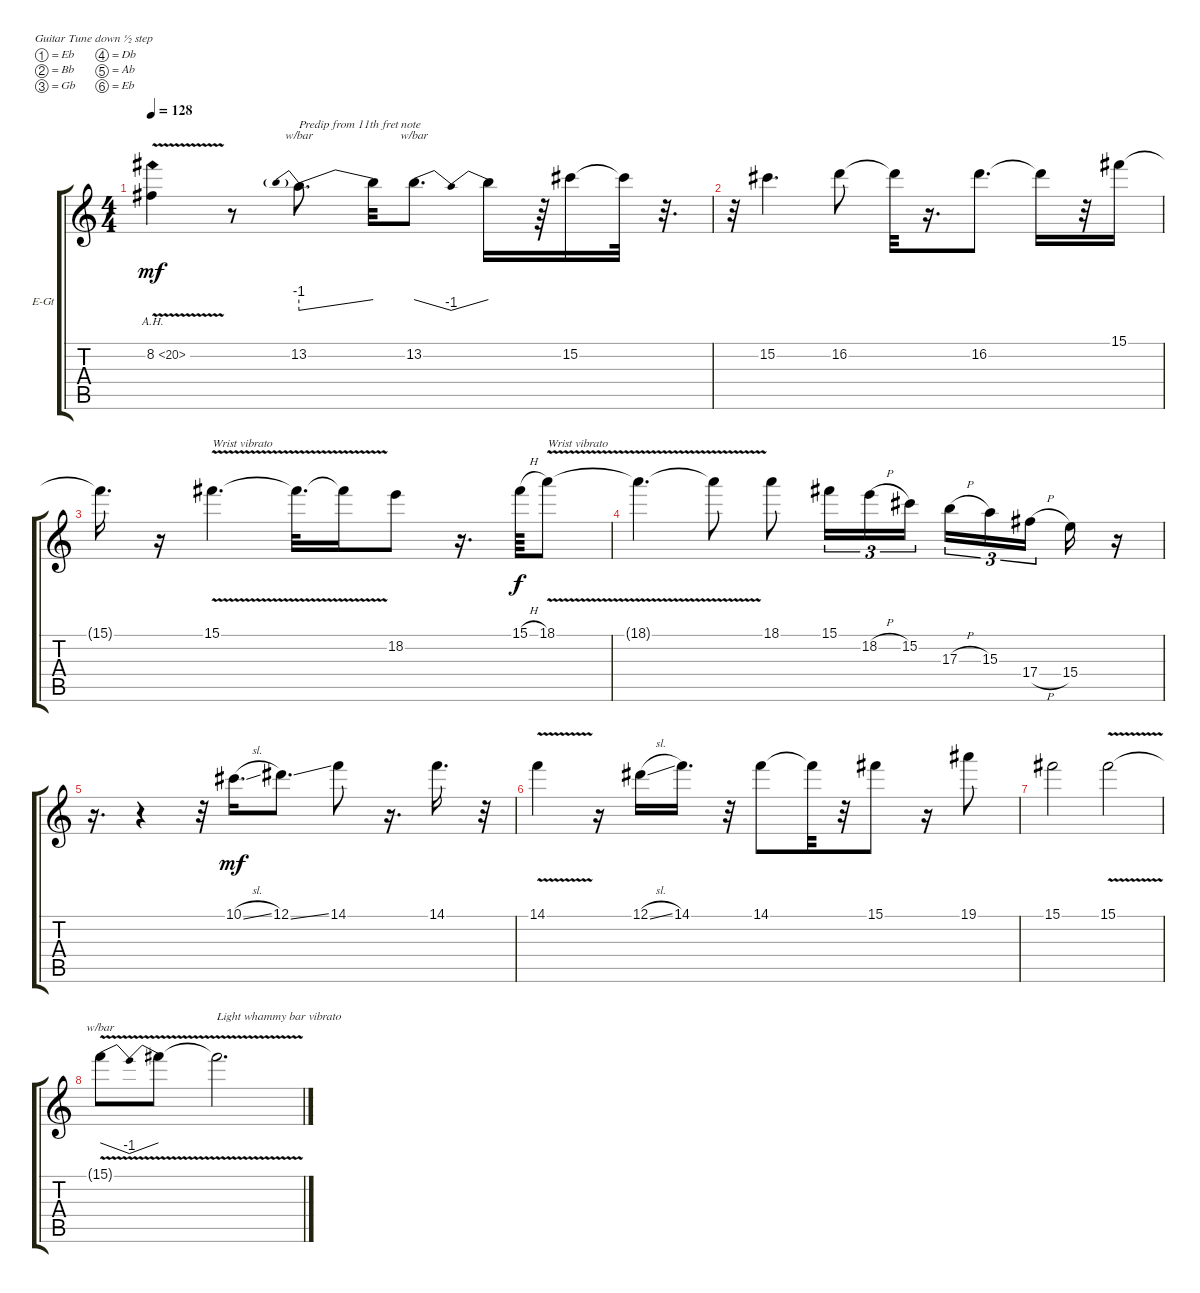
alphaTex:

\defaultSystemsLayout 4
\bracketExtendMode groupsimilarinstruments
\firstSystemTrackNameOrientation horizontal
\otherSystemsTrackNameOrientation horizontal
\track ("Lead Guitar" "E-Gt") {instrument distortionguitar}
\staff {score tabs}
\tuning (Eb4 Bb3 Gb3 Db3 Ab2 Eb2)
\ts (4 4)
\tempo 128
\clef g2
\ks c
8.2{ah 12 v t}.4{dy mf} r.8 13.2.8{d tbe (predivedive default 0 -4 19.8 0) txt "Predip from 11th fret note"} 13.2{t}.32 13.2.8{d tbe (dip default 0 0 15 -4 30 0)} 13.2{t}.16 r.64 15.2.16 15.2{t}.32 r.32{d} |
r.32 15.2.4{d} 16.2.8 16.2{t}.32 r.16{d} 16.2.8{d} 16.2{t}.16 r.32 15.1.16 |
15.1{t}.16{d} r.16 15.1{v}.4{d txt "Wrist vibrato"} 15.1{v t}.32{d} 15.1{v t}.16 18.2.8 r.16{d} 15.1{h}.64{dy f} 18.1{v}.8{txt "Wrist vibrato"} |
18.1{v t}.4{d} 18.1{v t}.8 18.1.8 15.1.16{tu (3 2)} 18.2{h}.16{tu (3 2)} 15.2.16{tu (3 2)} 17.3{h}.16{tu (3 2)} 15.3.16{tu (3 2)} 17.4{h}.16{tu (3 2)} 15.4.16 r.16 |
r.16{d} r.4 r.32 10.1{sl}.16{d dy mf} 12.1{ss}.8{d} 14.1.8 r.16{d} 14.1.16{d} r.32 |
14.1{v}.4 r.16 12.1{sl}.16 14.1.16{d} r.32 14.1.8 14.1{t}.32 r.32 15.1.8 r.16 19.1.8 |
15.1.2 15.1{v}.2 |
15.1{t}.8{tbe (dip default 0 0 15 -4 30 0)} 15.1{v t}.8 15.1{v t}.2{d txt "Light whammy bar vibrato"}
